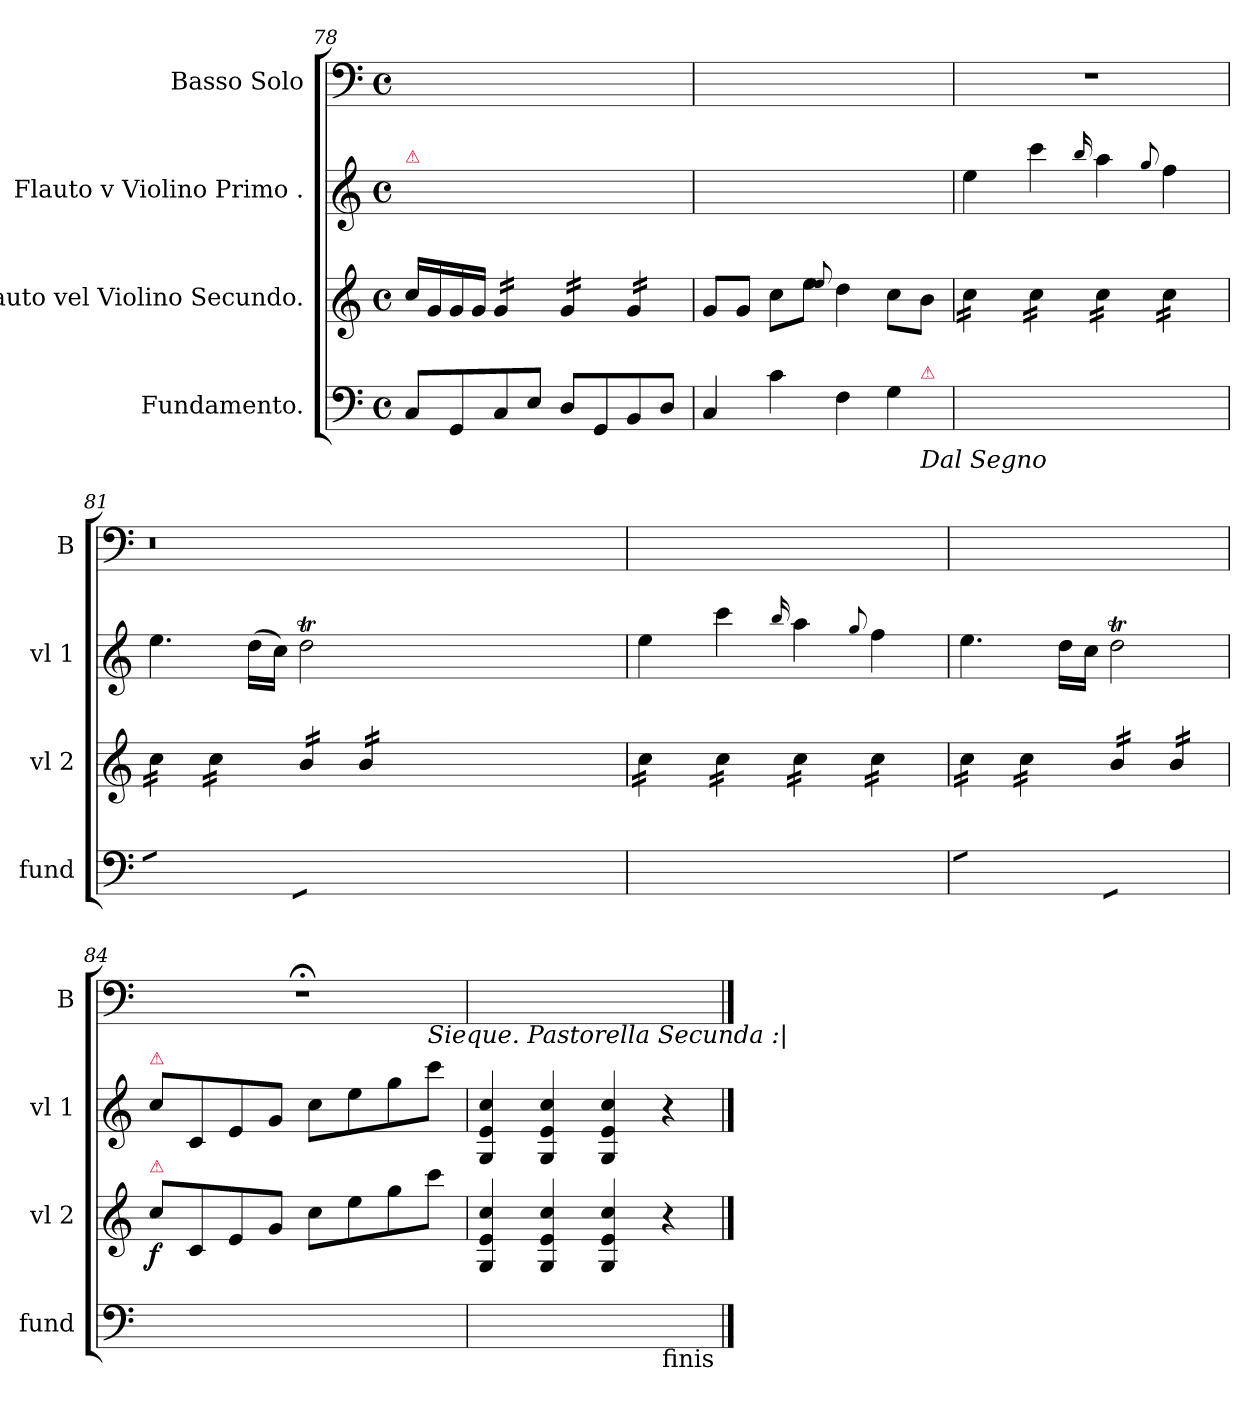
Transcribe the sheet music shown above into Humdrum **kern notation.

**kern	**kern	**dynam	**kern	**kern
*part4	*part3	*part3	*part2	*part1
*staff4	*staff3	*staff3	*staff2	*staff1
*I"Fundamento.	*I"Flauto vel Violino Secundo.	*	*I"Flauto v Violino Primo .	*I"Basso Solo
*I'fund	*I'vl 2	*	*I'vl 1	*I'B
*clefF4	*clefG2	*	*clefG2	*clefF4
*k[]	*k[]	*	*k[]	*k[]
*M4/4	*M4/4	*	*M4/4	*M4/4
*met(c)	*met(c)	*	*met(c)	*met(c)
=78	=78	=78	=78	=78
!	!	!	!LO:TX:a:color=crimson:t=⚠	!
8C/L	16cc/LL	.	8cc\Lyy	1ryy
.	16g/	.	.	.
8GG/	16g/	.	8g\yy	.
.	16g/JJ	.	.	.
*	*tremolo	*	*	*
8C/	16g/LL	.	8cc\yy	.
.	16g/	.	.	.
8E/J	16g/	.	8ee\Jyy	.
.	16g/JJ	.	.	.
8D/L	16g/LL	.	8dd\Lyy	.
.	16g/	.	.	.
8GG/	16g/	.	8g\yy	.
.	16g/JJ	.	.	.
8BB/	16g/LL	.	8dd\yy	.
.	16g/	.	.	.
8D/J	16g/	.	8ff\Jyy	.
.	16g/JJ	.	.	.
*	*Xtremolo	*	*	*
=79	=79	=79	=79	=79
*^	*	*	*	*
4C/	2..ryy	8g/L	.	8ee\Lyy	1ryy
.	.	8g/J	.	8cc\yy	.
4c\	.	8cc\L	.	8ee\yy	.
.	.	8ee\J	.	8gg\Jyy	.
.	.	8qqee/	.	4qqgg/yy	.
4F\	.	4dd\	.	4ff\yy	.
4G\	.	8cc\L	.	8ee\Lyy	.
!	!LO:TX:a:color=crimson:t=⚠	!	!	!	!
!	!LO:TX:b:i:t=Dal Segno	!	!	!	!
.	8ryy	8b\J	.	8dd\Jyy	.
*v	*v	*	*	*	*
=80	=80	=80	=80	=80
*	*tremolo	*	*	*
8C\Lyy	16cc\LL	.	4ee\	1r
.	16cc\	.	.	.
8C\yy	16cc\	.	.	.
.	16cc\JJ	.	.	.
8E\yy	16cc\LL	.	4ccc\	.
.	16cc\	.	.	.
8E\Jyy	16cc\	.	.	.
.	16cc\JJ	.	.	.
.	.	.	16qqbb/	.
8F\Lyy	16cc\LL	.	4aa\	.
.	16cc\	.	.	.
8F\yy	16cc\	.	.	.
.	16cc\JJ	.	.	.
.	.	.	8qqgg/	.
8A\yy	16cc\LL	.	4ff\	.
.	16cc\	.	.	.
8A\Jyy	16cc\	.	.	.
.	16cc\JJ	.	.	.
=81	=81	=81	=81	=81
*tremolo	*	*	*	*
8G\yyL	16cc\LL	.	4.ee\	0.r
.	16cc\	.	.	.
8G\yy	16cc\	.	.	.
.	16cc\JJ	.	.	.
8G\yy	16cc\LL	.	.	.
.	16cc\	.	.	.
8G\yyJ	16cc\	.	(16dd\LL	.
.	16cc\JJ	.	16cc\JJ)	.
8GG/yyL	16b/LL	.	2ddT\	.
.	16b/	.	.	.
8GG/yy	16b/	.	.	.
.	16b/JJ	.	.	.
8GG/yy	16b/LL	.	.	.
.	16b/	.	.	.
8GG/yyJ	16b/	.	.	.
*Xtremolo	*	*	*	*
.	16b/JJ	.	.	.
0ryy	0ryy	.	0ryy	.
=82	=82	=82	=82	=82
!	!	!LO:DY:b	!	!
8C\Lyy	16cc\LL	pia	4ee\	1ryy
.	16cc\	.	.	.
8C\yy	16cc\	.	.	.
.	16cc\JJ	.	.	.
8E\yy	16cc\LL	.	4ccc\	.
.	16cc\	.	.	.
8E\Jyy	16cc\	.	.	.
.	16cc\JJ	.	.	.
.	.	.	16qqbb/	.
8F\Lyy	16cc\LL	.	4aa\	.
.	16cc\	.	.	.
8F\yy	16cc\	.	.	.
.	16cc\JJ	.	.	.
.	.	.	8qqgg/	.
8A\yy	16cc\LL	.	4ff\	.
.	16cc\	.	.	.
8A\Jyy	16cc\	.	.	.
.	16cc\JJ	.	.	.
=83	=83	=83	=83	=83
*tremolo	*	*	*	*
8G\yyL	16cc\LL	.	4.ee\	1ryy
.	16cc\	.	.	.
8G\yy	16cc\	.	.	.
.	16cc\JJ	.	.	.
8G\yy	16cc\LL	.	.	.
.	16cc\	.	.	.
8G\yyJ	16cc\	.	16dd\LL	.
.	16cc\JJ	.	16cc\JJ	.
8GG/yyL	16b/LL	.	2ddT\	.
.	16b/	.	.	.
8GG/yy	16b/	.	.	.
.	16b/JJ	.	.	.
8GG/yy	16b/LL	.	.	.
.	16b/	.	.	.
8GG/yyJ	16b/	.	.	.
*Xtremolo	*	*	*	*
.	16b/JJ	.	.	.
*	*Xtremolo	*	*	*
=84	=84	=84	=84	=84
!	!	!	!LO:TX:a:color=crimson:t=⚠	!
!	!LO:TX:a:color=crimson:t=⚠	!	!	!
!	!	!LO:DY:b	!	!
*	*	*	*	*^
8CC/Lyy	8cc\L	f	8cc\L	1r;<	2..ryy
8C/yy	8c/	.	8c/	.	.
8E/yy	8e/	.	8e/	.	.
8G/Jyy	8g/J	.	8g/J	.	.
8E\Lyy	8cc\L	.	8cc\L	.	.
8C\yy	8ee\	.	8ee\	.	.
8E\yy	8gg\	.	8gg\	.	.
!	!	!	!	!	!LO:TX:b:i:t=Sieque. Pastorella Secunda &colon;|
8G\Jyy	8ccc\J	.	8ccc\J	.	8ryy
=85	=85	=85	=85	=85	=85
!	!	!	!	!LO:TX:a:color=crimson:t=⚠	!
*	*	*	*	*v	*v
4C/yy	4G/ 4e/ 4cc/	.	4G/ 4e/ 4cc/	1ryy
4C/yy	4G/ 4e/ 4cc/	.	4G/ 4e/ 4cc/	.
4C/yy	4G/ 4e/ 4cc/	.	4G/ 4e/ 4cc/	.
!LO:TX:b:t=finis	!	!	!	!
4ryy	4r	.	4r	.
==	==	==	==	==
*-	*-	*-	*-	*-
